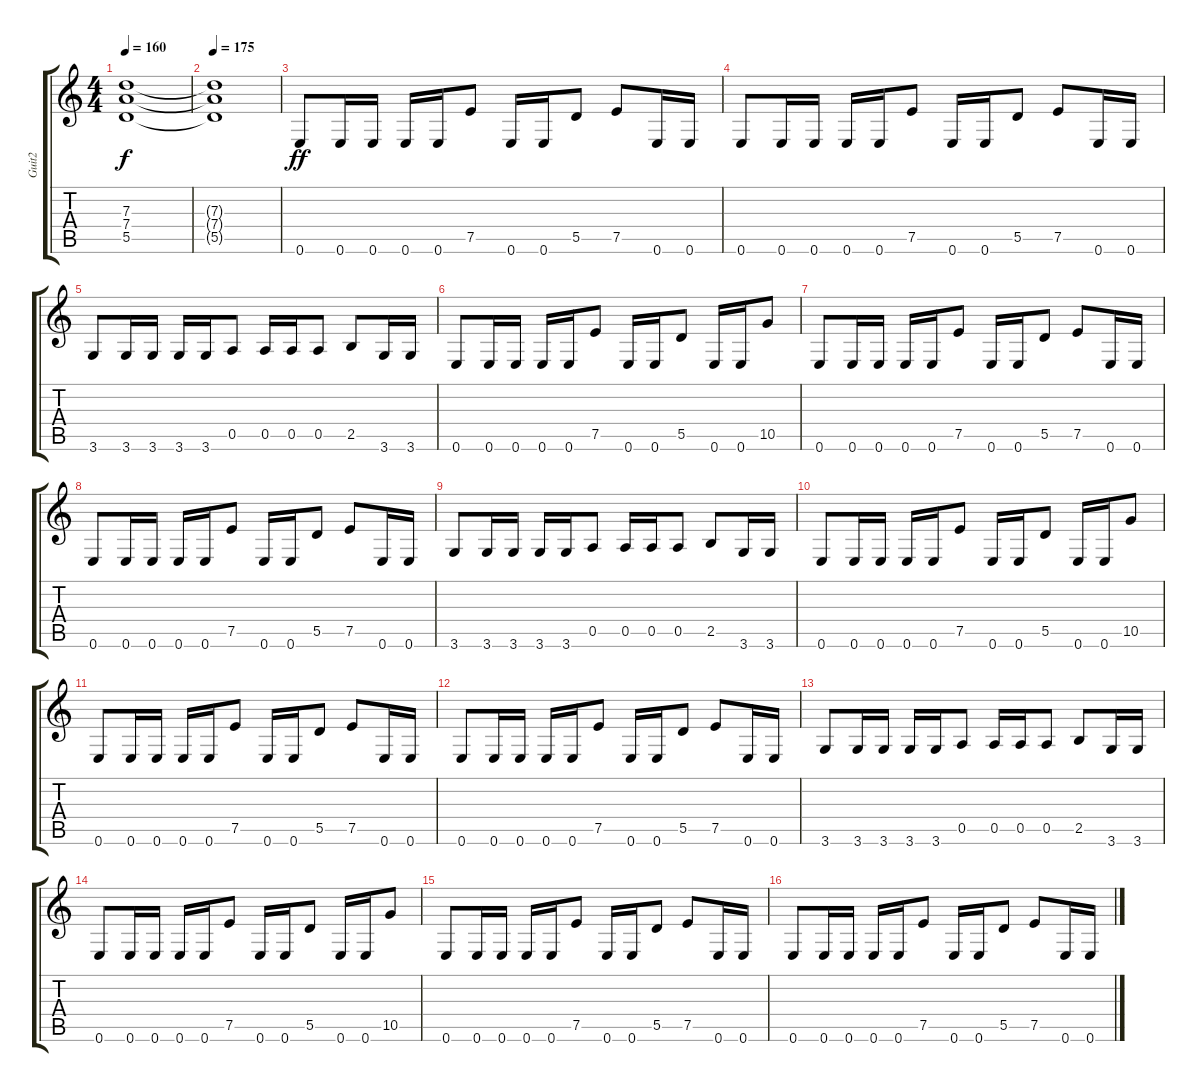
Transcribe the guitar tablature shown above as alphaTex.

\track ("Guit2" "Guit2") {instrument distortionguitar}
\staff {score tabs}
\tuning (E4 B3 G3 D3 A2 E2) {hide}
\ts (4 4)
\tempo 160
\clef g2
\ks c
(7.3{t} 7.4{t} 5.5{t}).1{dy f} |
\tempo 175
(7.3{t} 7.4{t} 5.5{t}).1 |
0.6.8{dy ff volume 11 instrument distortionguitar} 0.6.16 0.6.16 0.6.16 0.6.16 7.5.8 0.6.16 0.6.16 5.5.8 7.5.8 0.6.16 0.6.16 |
0.6.8 0.6.16 0.6.16 0.6.16 0.6.16 7.5.8 0.6.16 0.6.16 5.5.8 7.5.8 0.6.16 0.6.16 |
3.6.8 3.6.16 3.6.16 3.6.16 3.6.16 0.5.8 0.5.16 0.5.16 0.5.8 2.5.8 3.6.16 3.6.16 |
0.6.8 0.6.16 0.6.16 0.6.16 0.6.16 7.5.8 0.6.16 0.6.16 5.5.8 0.6.16 0.6.16 10.5.8 |
0.6.8{volume 11 instrument distortionguitar} 0.6.16 0.6.16 0.6.16 0.6.16 7.5.8 0.6.16 0.6.16 5.5.8 7.5.8 0.6.16 0.6.16 |
0.6.8 0.6.16 0.6.16 0.6.16 0.6.16 7.5.8 0.6.16 0.6.16 5.5.8 7.5.8 0.6.16 0.6.16 |
3.6.8 3.6.16 3.6.16 3.6.16 3.6.16 0.5.8 0.5.16 0.5.16 0.5.8 2.5.8 3.6.16 3.6.16 |
0.6.8 0.6.16 0.6.16 0.6.16 0.6.16 7.5.8 0.6.16 0.6.16 5.5.8 0.6.16 0.6.16 10.5.8 |
0.6.8{volume 11 instrument distortionguitar} 0.6.16 0.6.16 0.6.16 0.6.16 7.5.8 0.6.16 0.6.16 5.5.8 7.5.8 0.6.16 0.6.16 |
0.6.8 0.6.16 0.6.16 0.6.16 0.6.16 7.5.8 0.6.16 0.6.16 5.5.8 7.5.8 0.6.16 0.6.16 |
3.6.8 3.6.16 3.6.16 3.6.16 3.6.16 0.5.8 0.5.16 0.5.16 0.5.8 2.5.8 3.6.16 3.6.16 |
0.6.8 0.6.16 0.6.16 0.6.16 0.6.16 7.5.8 0.6.16 0.6.16 5.5.8 0.6.16 0.6.16 10.5.8 |
0.6.8{volume 11 instrument distortionguitar} 0.6.16 0.6.16 0.6.16 0.6.16 7.5.8 0.6.16 0.6.16 5.5.8 7.5.8 0.6.16 0.6.16 |
0.6.8 0.6.16 0.6.16 0.6.16 0.6.16 7.5.8 0.6.16 0.6.16 5.5.8 7.5.8 0.6.16 0.6.16
